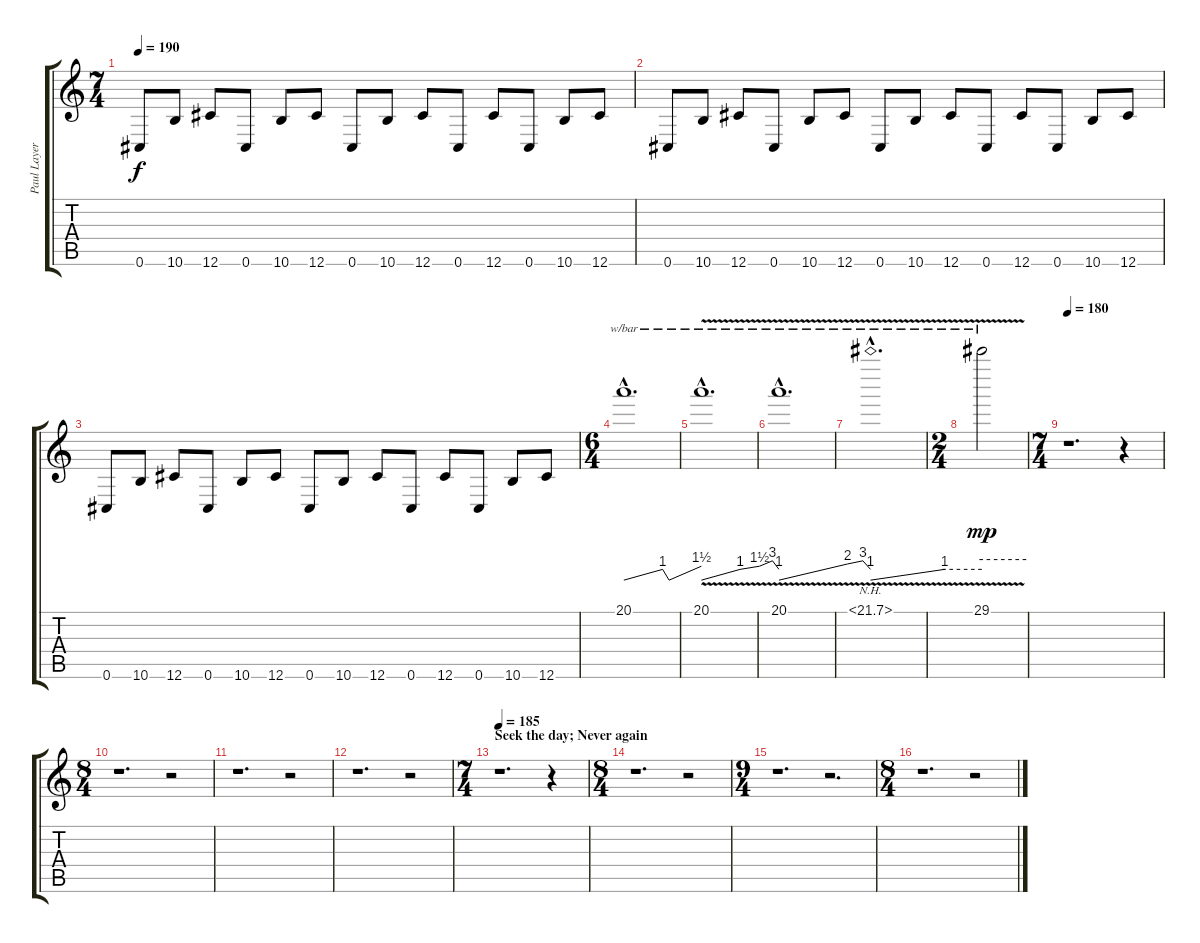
\track ("Paul Layer 2" "Paul Layer") {instrument distortionguitar}
\staff {score tabs}
\tuning (Db4 Ab3 E3 B2 Gb2 Db2) {hide}
\ts (7 4)
\tempo 190
\clef g2
\ks c
0.6.8{dy f} 10.6.8 12.6.8 0.6.8 10.6.8 12.6.8 0.6.8 10.6.8 12.6.8 0.6.8 12.6.8 0.6.8 10.6.8 12.6.8 |
0.6.8 10.6.8 12.6.8 0.6.8 10.6.8 12.6.8 0.6.8 10.6.8 12.6.8 0.6.8 12.6.8 0.6.8 10.6.8 12.6.8 |
0.6.8 10.6.8 12.6.8 0.6.8 10.6.8 12.6.8 0.6.8 10.6.8 12.6.8 0.6.8 12.6.8 0.6.8 10.6.8 12.6.8 |
\ts (6 4)
\section ("" "")
20.1{hac}.1{d tbe (custom default 0 0 30 4 35 0 60 6)} |
20.1{v hac}.1{d tbe (custom default 0 0 30 4 45 6 55 12 60 4)} |
20.1{v hac}.1{d tbe (custom default 0 0 45 8 55 12 60 4)} |
22.1{nh v hac}.1{d tbe (custom default 0 0 40 4 60 4)} |
\ts (2 4)
29.1{v}.2{tbe (hold default 0 14 60 14) dy mp} |
\ts (7 4)
\section ("" "")
\tempo 180
r.1{d} r.4 |
\ts (8 4)
r.1{d} r.2 |
r.1{d} r.2 |
r.1{d} r.2 |
\ts (7 4)
\section ("" "Seek the day; Never again")
\tempo 185
r.1{d} r.4 |
\ts (8 4)
r.1{d} r.2 |
\ts (9 4)
r.1{d} r.2{d} |
\ts (8 4)
r.1{d} r.2
